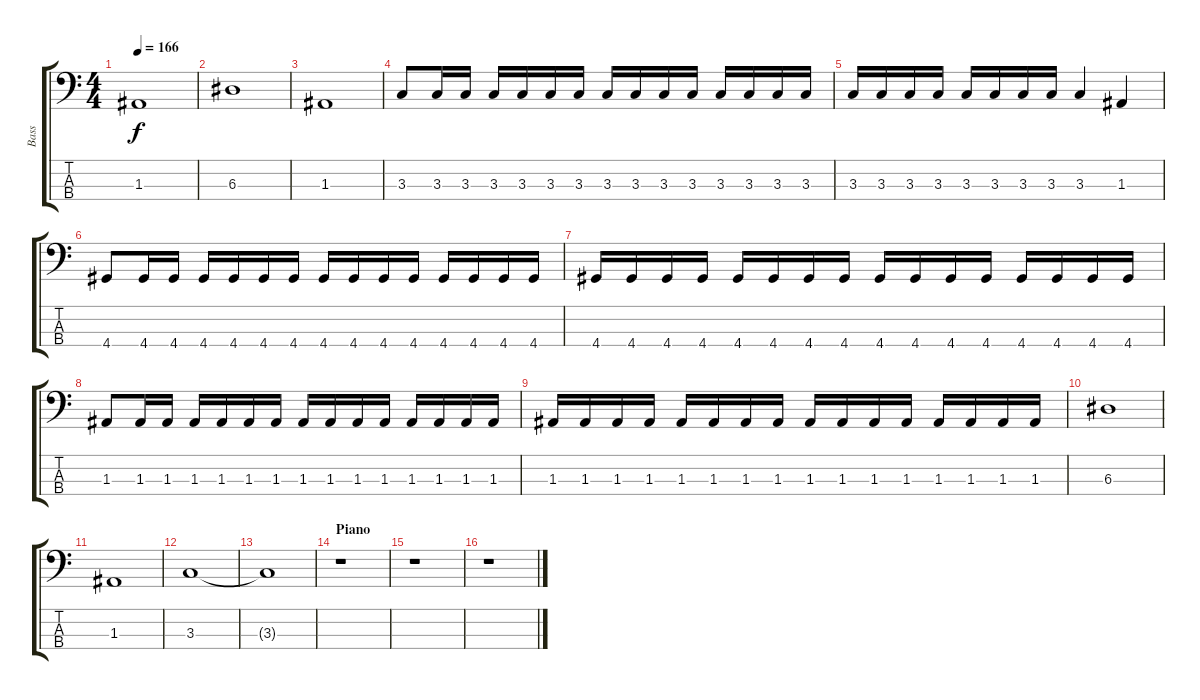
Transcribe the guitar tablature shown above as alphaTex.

\track ("Bass" "Bass") {instrument electricbassfinger}
\staff {score tabs}
\tuning (G2 D2 A1 E1) {hide}
\ts (4 4)
\tempo 166
\clef f4
\ks c
1.3{t}.1{dy f} |
6.3.1 |
1.3.1 |
\section ("" "")
3.3.8 3.3.16 3.3.16 3.3.16 3.3.16 3.3.16 3.3.16 3.3.16 3.3.16 3.3.16 3.3.16 3.3.16 3.3.16 3.3.16 3.3.16 |
3.3.16 3.3.16 3.3.16 3.3.16 3.3.16 3.3.16 3.3.16 3.3.16 3.3.4 1.3.4 |
4.4.8 4.4.16 4.4.16 4.4.16 4.4.16 4.4.16 4.4.16 4.4.16 4.4.16 4.4.16 4.4.16 4.4.16 4.4.16 4.4.16 4.4.16 |
4.4.16 4.4.16 4.4.16 4.4.16 4.4.16 4.4.16 4.4.16 4.4.16 4.4.16 4.4.16 4.4.16 4.4.16 4.4.16 4.4.16 4.4.16 4.4.16 |
1.3.8 1.3.16 1.3.16 1.3.16 1.3.16 1.3.16 1.3.16 1.3.16 1.3.16 1.3.16 1.3.16 1.3.16 1.3.16 1.3.16 1.3.16 |
1.3.16 1.3.16 1.3.16 1.3.16 1.3.16 1.3.16 1.3.16 1.3.16 1.3.16 1.3.16 1.3.16 1.3.16 1.3.16 1.3.16 1.3.16 1.3.16 |
\section ("" "")
6.3.1 |
1.3.1 |
3.3.1 |
3.3{t}.1 |
\section ("" "Piano")
r.1 |
r.1 |
r.1
